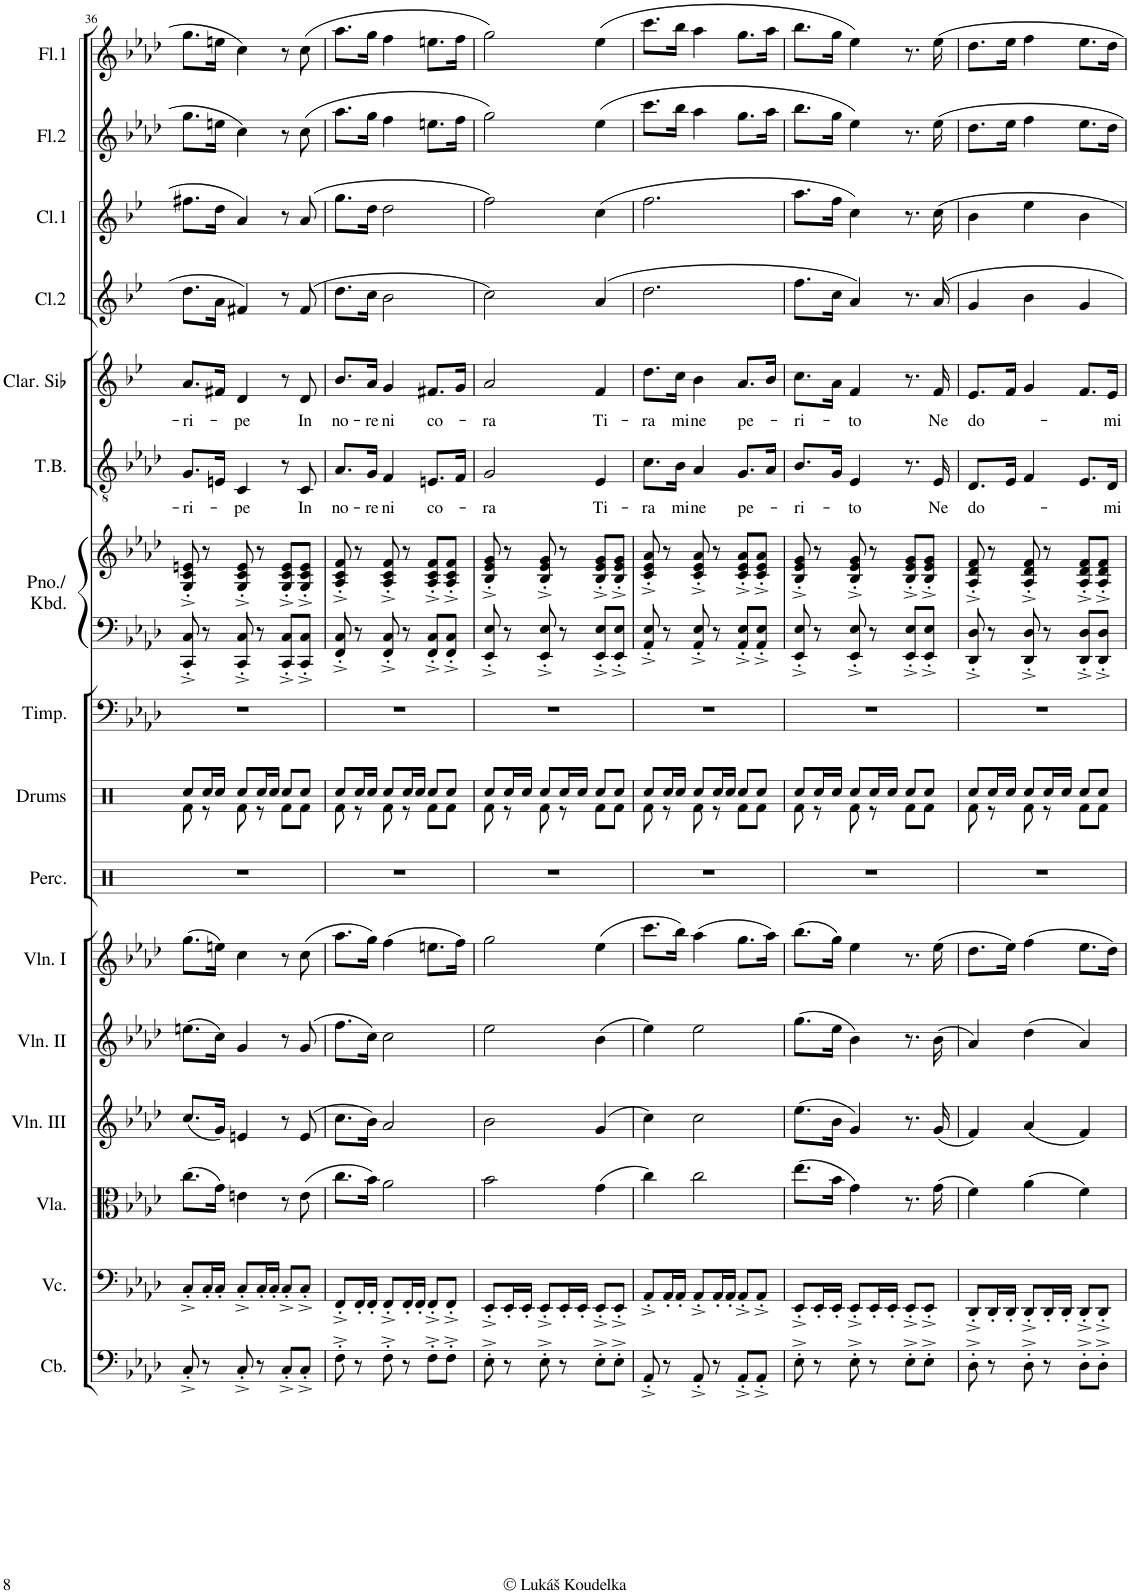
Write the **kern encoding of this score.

**kern	**kern	**kern	**kern	**kern	**kern	**kern	**kern	**kern	**kern	**kern	**kern	**text	**kern	**text	**kern	**kern	**kern	**kern
*part16	*part15	*part14	*part13	*part12	*part11	*part10	*part9	*part8	*part7	*part7	*part6	*part6	*part5	*part5	*part4	*part3	*part2	*part1
*staff17	*staff16	*staff15	*staff14	*staff13	*staff12	*staff11	*staff10	*staff9	*staff8	*staff7	*staff6	*staff6	*staff5	*staff5	*staff4	*staff3	*staff2	*staff1
*I"Contrabass (Bass Guitar)	*I"Violoncello	*I"Viola	*I"Violin III (optional - replace Viola)	*I"Violin II	*I"Violin I	*I"Percussion (Tam-Tam, Glock., Cl.Cymb)	*I"Drums	*I"Timpani	*I"Piano/ Keyboard (optional)	*	*I"Tenor Bass	*	*I"Clarinette en Sib	*	*I"2nd Clarinet in Bb	*I"1st Clarinet in Bb	*I"2nd Flute	*I"1st Flute
*I'Cb.	*I'Vc.	*I'Vla.	*I'Vln. III	*I'Vln. II	*I'Vln. I	*I'Perc.	*I'Drums	*I'Timp.	*I'Pno./ Kbd.	*	*I'T.B.	*	*I'Clar. Sib	*	*I'Cl.2	*I'Cl.1	*I'Fl.2	*I'Fl.1
!!LO:PB:g=z
*clefF4	*clefF4	*clefC3	*clefG2	*clefG2	*clefG2	*clefX	*clefX	*clefF4	*clefF4	*clefG2	*clefGv2	*	*clefG2	*	*clefG2	*clefG2	*clefG2	*clefG2
*Trd7c12	*	*	*	*	*	*	*	*	*	*	*	*	*Trd1c2	*	*Trd1c2	*Trd1c2	*	*
*k[b-e-a-d-]	*k[b-e-a-d-]	*k[b-e-a-d-]	*k[b-e-a-d-]	*k[b-e-a-d-]	*k[b-e-a-d-]	*k[]	*k[]	*k[b-e-a-d-]	*k[b-e-a-d-]	*k[b-e-a-d-]	*k[b-e-a-d-]	*	*k[b-e-]	*	*k[b-e-]	*k[b-e-]	*k[b-e-a-d-]	*k[b-e-a-d-]
*M3/4	*M3/4	*M3/4	*M3/4	*M3/4	*M3/4	*M3/4	*M3/4	*M3/4	*M3/4	*M3/4	*M3/4	*	*M3/4	*	*M3/4	*M3/4	*M3/4	*M3/4
=36	=36	=36	=36	=36	=36	=36	=36	=36	=36	=36	=36	=36	=36	=36	=36	=36	=36	=36
*	*	*	*	*	*	*	*^	*	*	*	*	*	*	*	*	*	*	*
!	!	!	!	!	!	!	!	!	!	!	!	!	!LO:LY:b	!	!LO:LY:b	!	!	!	!
8C'^/	8C'^/L	(8.cc\L	(8.cc/L	(8.een\L	(8.gg\L	2.r	8Rcc/L	8Rf\	2.r	8CC/'^ 8C/'^	8G/'^ 8c/'^ 8en/'^	8.G/L	-ri-	8.a/L	-ri-	8.dd\L	8.ff#X\L	8.gg\L	8.gg\L
8r	16C'/L	.	.	.	.	.	16Rcc/L	8r	.	8r	8r	.	.	.	.	.	.	.	.
.	16C'/JJ	16g\Jk)	16g/Jk)	16cc\Jk)	16een\Jk)	.	16Rcc/JJ	.	.	.	.	16En/Jk	.	16f#X/Jk	.	16a\Jk	16dd\Jk	16een\Jk	16een\Jk
!	!	!	!	!	!	!	!	!	!	!	!	!	!LO:LY:b	!	!LO:LY:b	!	!	!	!
8C'^/	8C'^/L	4en\	4en/	4g/	4cc\	.	8Rcc/L	8Rf\	.	8CC/'^ 8C/'^	8G/'^ 8c/'^ 8e/'^	4C/	-pe	4d/	-pe	4f#X/	4a/	4cc\	4cc\
8r	16C'/L	.	.	.	.	.	16Rcc/L	8r	.	8r	8r	.	.	.	.	.	.	.	.
.	16C'/JJ	.	.	.	.	.	16Rcc/JJ	.	.	.	.	.	.	.	.	.	.	.	.
8C'^/L	8C'^/L	8r	8r	8r	8r	.	8Rcc/L	8Rf\L	.	8CC/'^ 8C/'^L	8G/'^ 8c/'^ 8e/'^L	8r	.	8r	.	8r	8r	8r	8r
!	!	!	!	!	!	!	!	!	!	!	!	!	!LO:LY:b	!	!LO:LY:b	!	!	!	!
8C'^/J	8C'^/J	(8e\	(8e/	(8g/	(8cc\	.	8Rcc/J	8Rf\J	.	8CC/'^ 8C/'^J	8G/'^ 8c/'^ 8e/'^J	8C/	In	8d/	In	(8f#/	(8a/	(8cc\	(8cc\
=37	=37	=37	=37	=37	=37	=37	=37	=37	=37	=37	=37	=37	=37	=37	=37	=37	=37	=37	=37
!	!	!	!	!	!	!	!	!	!	!	!	!	!LO:LY:b	!	!LO:LY:b	!	!	!	!
8F'^\	8FF'^/L	8.cc\L	8.cc\L	8.ff\L	8.aa-\L	2.r	8Rcc/L	8Rf\	2.r	8FF/'^ 8C/'^	8A-/'^ 8c/'^ 8f/'^	8.A-/L	no-	8.b-/L	no-	8.dd\L	8.gg\L	8.aa-\L	8.aa-\L
8r	16FF'/L	.	.	.	.	.	16Rcc/L	8r	.	8r	8r	.	.	.	.	.	.	.	.
!	!	!	!	!	!	!	!	!	!	!	!	!	!LO:LY:b	!	!LO:LY:b	!	!	!	!
.	16FF'/JJ	16b-\Jk)	16b-\Jk)	16cc\Jk)	16gg\Jk)	.	16Rcc/JJ	.	.	.	.	16G/Jk	-re-	16a/Jk	-re-	16cc\Jk	16dd\Jk	16gg\Jk	16gg\Jk
!	!	!	!	!	!	!	!	!	!	!	!	!	!LO:LY:b	!	!LO:LY:b	!	!	!	!
8F'^\	8FF'^/L	2a-\	2a-/	2cc\	(4ff\	.	8Rcc/L	8Rf\	.	8FF/'^ 8C/'^	8A-/'^ 8c/'^ 8f/'^	4F/	-ni	4g/	-ni	2b-\	2dd\	4ff\	4ff\
8r	16FF'/L	.	.	.	.	.	16Rcc/L	8r	.	8r	8r	.	.	.	.	.	.	.	.
.	16FF'/JJ	.	.	.	.	.	16Rcc/JJ	.	.	.	.	.	.	.	.	.	.	.	.
!	!	!	!	!	!	!	!	!	!	!	!	!	!LO:LY:b	!	!LO:LY:b	!	!	!	!
8F'^\L	8FF'^/L	.	.	.	8.een\L	.	8Rcc/L	8Rf\L	.	8FF/'^ 8C/'^L	8A-/'^ 8c/'^ 8f/'^L	8.En/L	co-	8.f#X/L	co-	.	.	8.een\L	8.een\L
8F'^\J	8FF'^/J	.	.	.	.	.	8Rcc/J	8Rf\J	.	8FF/'^ 8C/'^J	8A-/'^ 8c/'^ 8f/'^J	.	.	.	.	.	.	.	.
.	.	.	.	.	16ff\Jk)	.	.	.	.	.	.	16F/Jk	.	16g/Jk	.	.	.	16ff\Jk	16ff\Jk
=38	=38	=38	=38	=38	=38	=38	=38	=38	=38	=38	=38	=38	=38	=38	=38	=38	=38	=38	=38
!	!	!	!	!	!	!	!	!	!	!	!	!	!LO:LY:b	!	!LO:LY:b	!	!	!	!
8E-'^\	8EE-'^/L	2b-\	2b-\	2ee-\	2gg\	2.r	8Rcc/L	8Rf\	2.r	8EE-/'^ 8E-/'^	8B-/'^ 8e-/'^ 8g/'^	2G/	-ra	2a/	-ra	2cc\)	2ff\)	2gg\)	2gg\)
8r	16EE-'/L	.	.	.	.	.	16Rcc/L	8r	.	8r	8r	.	.	.	.	.	.	.	.
.	16EE-'/JJ	.	.	.	.	.	16Rcc/JJ	.	.	.	.	.	.	.	.	.	.	.	.
8E-'^\	8EE-'^/L	.	.	.	.	.	8Rcc/L	8Rf\	.	8EE-/'^ 8E-/'^	8B-/'^ 8e-/'^ 8g/'^	.	.	.	.	.	.	.	.
8r	16EE-'/L	.	.	.	.	.	16Rcc/L	8r	.	8r	8r	.	.	.	.	.	.	.	.
.	16EE-'/JJ	.	.	.	.	.	16Rcc/JJ	.	.	.	.	.	.	.	.	.	.	.	.
!	!	!	!	!	!	!	!	!	!	!	!	!	!LO:LY:b	!	!LO:LY:b	!	!	!	!
8E-'^\L	8EE-'^/L	(4g\	(4g/	(4b-\	(4ee-\	.	8Rcc/L	8Rf\L	.	8EE-/'^ 8E-/'^L	8B-/'^ 8e-/'^ 8g/'^L	4E-/	Ti-	4f/	Ti-	(4a/	(4cc\	(4ee-\	(4ee-\
8E-'^\J	8EE-'^/J	.	.	.	.	.	8Rcc/J	8Rf\J	.	8EE-/'^ 8E-/'^J	8B-/'^ 8e-/'^ 8g/'^J	.	.	.	.	.	.	.	.
=39	=39	=39	=39	=39	=39	=39	=39	=39	=39	=39	=39	=39	=39	=39	=39	=39	=39	=39	=39
!	!	!	!	!	!	!	!	!	!	!	!	!	!LO:LY:b	!	!LO:LY:b	!	!	!	!
8AA-'^/	8AA-'^/L	4cc\)	4cc\)	4ee-\)	8.ccc\L	2.r	8Rcc/L	8Rf\	2.r	8AA-/'^ 8E-/'^	8c/'^ 8e-/'^ 8a-/'^	8.c\L	-ra	8.dd\L	-ra	2.dd\	2.ff\	8.ccc\L	8.ccc\L
8r	16AA-'/L	.	.	.	.	.	16Rcc/L	8r	.	8r	8r	.	.	.	.	.	.	.	.
!	!	!	!	!	!	!	!	!	!	!	!	!	!LO:LY:b	!	!LO:LY:b	!	!	!	!
.	16AA-'/JJ	.	.	.	16bb-\Jk)	.	16Rcc/JJ	.	.	.	.	16B-\Jk	mi-	16cc\Jk	mi-	.	.	16bb-\Jk	16bb-\Jk
!	!	!	!	!	!	!	!	!	!	!	!	!	!LO:LY:b	!	!LO:LY:b	!	!	!	!
8AA-'^/	8AA-'^/L	2cc\	2cc\	2ee-\	(4aa-\	.	8Rcc/L	8Rf\	.	8AA-/'^ 8E-/'^	8c/'^ 8e-/'^ 8a-/'^	4A-/	-ne	4b-\	-ne	.	.	4aa-\	4aa-\
8r	16AA-'/L	.	.	.	.	.	16Rcc/L	8r	.	8r	8r	.	.	.	.	.	.	.	.
.	16AA-'/JJ	.	.	.	.	.	16Rcc/JJ	.	.	.	.	.	.	.	.	.	.	.	.
!	!	!	!	!	!	!	!	!	!	!	!	!	!LO:LY:b	!	!LO:LY:b	!	!	!	!
8AA-'^/L	8AA-'^/L	.	.	.	8.gg\L	.	8Rcc/L	8Rf\L	.	8AA-/'^ 8E-/'^L	8c/'^ 8e-/'^ 8a-/'^L	8.G/L	pe-	8.a/L	pe-	.	.	8.gg\L	8.gg\L
8AA-'^/J	8AA-'^/J	.	.	.	.	.	8Rcc/J	8Rf\J	.	8AA-/'^ 8E-/'^J	8c/'^ 8e-/'^ 8a-/'^J	.	.	.	.	.	.	.	.
.	.	.	.	.	16aa-\Jk)	.	.	.	.	.	.	16A-/Jk	.	16b-/Jk	.	.	.	16aa-\Jk	16aa-\Jk
=40	=40	=40	=40	=40	=40	=40	=40	=40	=40	=40	=40	=40	=40	=40	=40	=40	=40	=40	=40
!	!	!	!	!	!	!	!	!	!	!	!	!	!LO:LY:b	!	!LO:LY:b	!	!	!	!
8E-'^\	8EE-'^/L	(8.ee-\L	(8.ee-\L	(8.gg\L	(8.bb-\L	2.r	8Rcc/L	8Rf\	2.r	8EE-/'^ 8E-/'^	8B-/'^ 8e-/'^ 8g/'^	8.B-/L	-ri-	8.cc\L	-ri-	8.ff\L	8.aa\L	8.bb-\L	8.bb-\L
8r	16EE-'/L	.	.	.	.	.	16Rcc/L	8r	.	8r	8r	.	.	.	.	.	.	.	.
.	16EE-'/JJ	16b-\Jk	16b-\Jk	16ee-\Jk	16gg\Jk)	.	16Rcc/JJ	.	.	.	.	16G/Jk	.	16a\Jk	.	16cc\Jk	16ff\Jk	16gg\Jk	16gg\Jk
!	!	!	!	!	!	!	!	!	!	!	!	!	!LO:LY:b	!	!LO:LY:b	!	!	!	!
8E-'^\	8EE-'^/L	4g\)	4g/)	4b-\)	4ee-\	.	8Rcc/L	8Rf\	.	8EE-/'^ 8E-/'^	8B-/'^ 8e-/'^ 8g/'^	4E-/	-to	4f/	-to	4a/)	4cc\)	4ee-\)	4ee-\)
8r	16EE-'/L	.	.	.	.	.	16Rcc/L	8r	.	8r	8r	.	.	.	.	.	.	.	.
.	16EE-'/JJ	.	.	.	.	.	16Rcc/JJ	.	.	.	.	.	.	.	.	.	.	.	.
8E-'^\L	8EE-'^/L	8.r	8.r	8.r	8.r	.	8Rcc/L	8Rf\L	.	8EE-/'^ 8E-/'^L	8B-/'^ 8e-/'^ 8g/'^L	8.r	.	8.r	.	8.r	8.r	8.r	8.r
8E-'^\J	8EE-'^/J	.	.	.	.	.	8Rcc/J	8Rf\J	.	8EE-/'^ 8E-/'^J	8B-/'^ 8e-/'^ 8g/'^J	.	.	.	.	.	.	.	.
!	!	!	!	!	!	!	!	!	!	!	!	!	!LO:LY:b	!	!LO:LY:b	!	!	!	!
.	.	(16g\	(16g/	(16b-\	(16ee-\	.	.	.	.	.	.	16E-/	Ne	16f/	Ne	16a/	16cc\	16ee-\	16ee-\
=41	=41	=41	=41	=41	=41	=41	=41	=41	=41	=41	=41	=41	=41	=41	=41	=41	=41	=41	=41
!	!	!	!	!	!	!	!	!	!	!	!	!	!LO:LY:b	!	!LO:LY:b	!	!	!	!
8D-'^\	8DD-'^/L	4f\)	4f/)	4a-/)	8.dd-\L	2.r	8Rcc/L	8Rf\	2.r	8DD-/'^ 8D-/'^	8A-/'^ 8d-/'^ 8f/'^	8.D-/L	do-	8.e-/L	do-	4g/	4b-\	8.dd-\L	8.dd-\L
8r	16DD-'/L	.	.	.	.	.	16Rcc/L	8r	.	8r	8r	.	.	.	.	.	.	.	.
.	16DD-'/JJ	.	.	.	16ee-\Jk)	.	16Rcc/JJ	.	.	.	.	16E-/Jk	.	16f/Jk	.	.	.	16ee-\Jk	16ee-\Jk
8D-'^\	8DD-'^/L	(4a-\	(4a-/	(4dd-\	(4ff\	.	8Rcc/L	8Rf\	.	8DD-/'^ 8D-/'^	8A-/'^ 8d-/'^ 8f/'^	4F/	.	4g/	.	4b-\	4ee-\	4ff\	4ff\
8r	16DD-'/L	.	.	.	.	.	16Rcc/L	8r	.	8r	8r	.	.	.	.	.	.	.	.
.	16DD-'/JJ	.	.	.	.	.	16Rcc/JJ	.	.	.	.	.	.	.	.	.	.	.	.
8D-'^\L	8DD-'^/L	4f\)	4f/)	4a-/)	8.ee-\L	.	8Rcc/L	8Rf\L	.	8DD-/'^ 8D-/'^L	8A-/'^ 8d-/'^ 8f/'^L	8.E-/L	.	8.f/L	.	4g/	4b-\	8.ee-\L	8.ee-\L
8D-'^\J	8DD-'^/J	.	.	.	.	.	8Rcc/J	8Rf\J	.	8DD-/'^ 8D-/'^J	8A-/'^ 8d-/'^ 8f/'^J	.	.	.	.	.	.	.	.
!	!	!	!	!	!	!	!	!	!	!	!	!	!LO:LY:b	!	!LO:LY:b	!	!	!	!
.	.	.	.	.	16dd-\Jk)	.	.	.	.	.	.	16D-/Jk	-mi-	16e-/Jk	-mi-	.	.	16dd-\Jk	16dd-\Jk
*	*	*	*	*	*	*	*v	*v	*	*	*	*	*	*	*	*	*	*	*
=	=	=	=	=	=	=	=	=	=	=	=	=	=	=	=	=	=	=
*-	*-	*-	*-	*-	*-	*-	*-	*-	*-	*-	*-	*-	*-	*-	*-	*-	*-	*-
